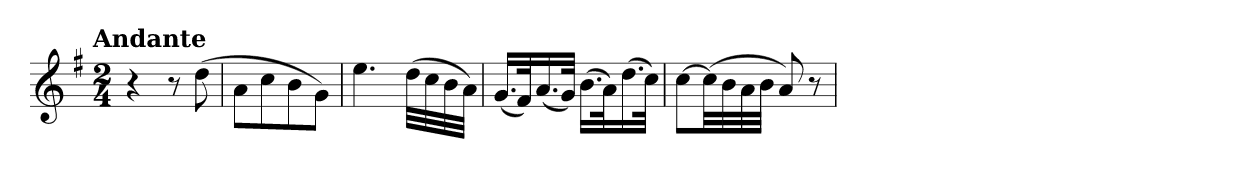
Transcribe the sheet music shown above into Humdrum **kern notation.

**kern
*part1
*staff1
*clefG2
*k[f#]
!!LO:TX:omd:t=Andante
*M2/4
*MM92
=1
4r
8r
(8dd
=2
8a\L
8cc\
8b\
8g\J)
=3
4.ee
(32ddLLL
32cc
32b
32aJJJ)
=4
(16.gLL
32f#k)
(16.a
32gJJk)
(16.bLL
32ak)
(16.dd
32ccJJk)
=5
[8ccL
(32ccLL]
32b
32a
32bJJJ
8a)
8r
=
*-
